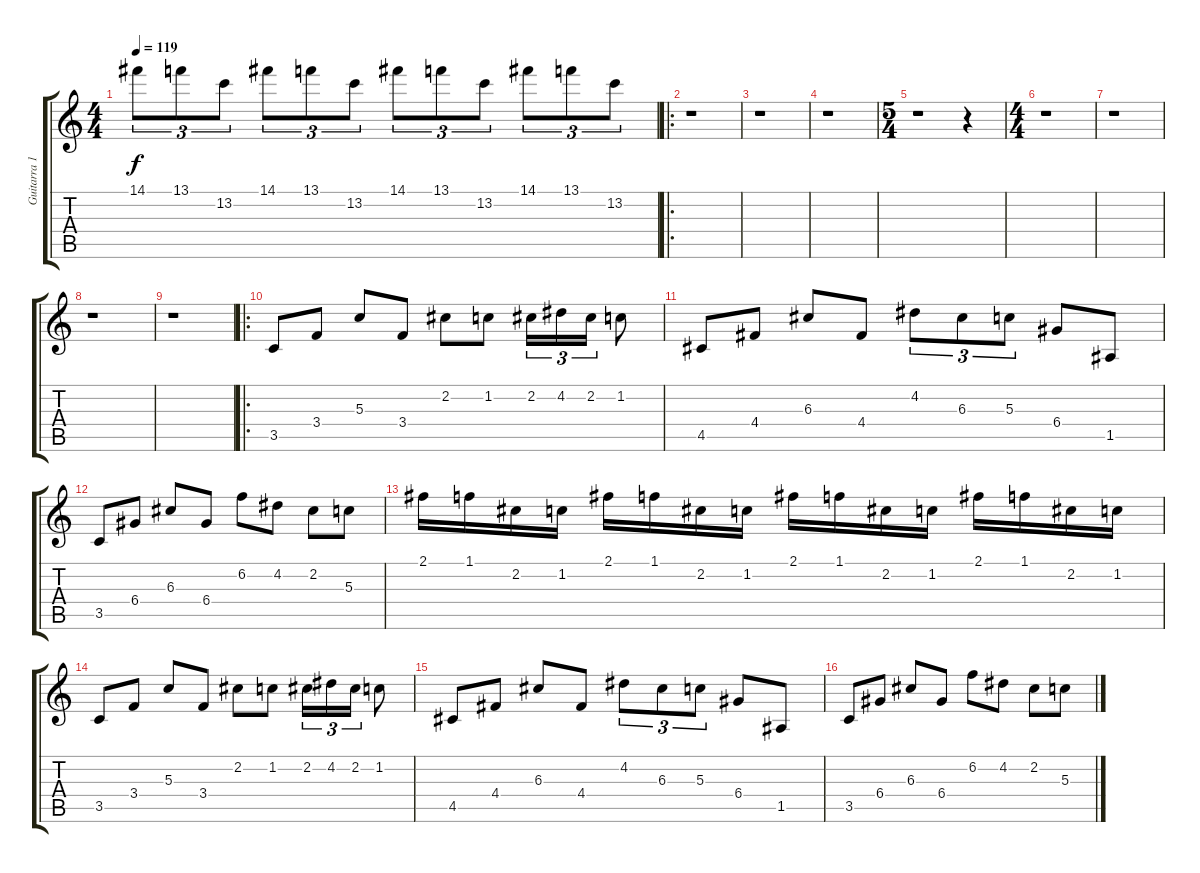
\track ("Guitarra 1" "Guitarra 1") {instrument distortionguitar}
\staff {score tabs}
\tuning (E4 B3 G3 D3 A2 E2) {hide}
\ts (4 4)
\tempo 119
\clef g2
\ks c
14.1.8{tu (3 2) dy f} 13.1.8{tu (3 2)} 13.2.8{tu (3 2)} 14.1.8{tu (3 2)} 13.1.8{tu (3 2)} 13.2.8{tu (3 2)} 14.1.8{tu (3 2)} 13.1.8{tu (3 2)} 13.2.8{tu (3 2)} 14.1.8{tu (3 2)} 13.1.8{tu (3 2)} 13.2.8{tu (3 2)} |
\ro
r.1 |
r.1 |
r.1 |
\ts (5 4)
r.1 r.4 |
\ts (4 4)
r.1 |
r.1 |
r.1 |
r.1 |
\ro
3.5.8{volume 12} 3.4.8 5.3.8 3.4.8 2.2.8 1.2.8 2.2.16{tu (3 2)} 4.2.16{tu (3 2)} 2.2.16{tu (3 2)} 1.2.8 |
4.5.8 4.4.8 6.3.8 4.4.8 4.2.8{tu (3 2)} 6.3.8{tu (3 2)} 5.3.8{tu (3 2)} 6.4.8 1.5.8 |
3.5.8 6.4.8 6.3.8 6.4.8 6.2.8 4.2.8 2.2.8 5.3.8 |
2.1.16 1.1.16 2.2.16 1.2.16 2.1.16 1.1.16 2.2.16 1.2.16 2.1.16 1.1.16 2.2.16 1.2.16 2.1.16 1.1.16 2.2.16 1.2.16 |
3.5.8 3.4.8 5.3.8 3.4.8 2.2.8 1.2.8 2.2.16{tu (3 2)} 4.2.16{tu (3 2)} 2.2.16{tu (3 2)} 1.2.8 |
4.5.8 4.4.8 6.3.8 4.4.8 4.2.8{tu (3 2)} 6.3.8{tu (3 2)} 5.3.8{tu (3 2)} 6.4.8 1.5.8 |
3.5.8 6.4.8 6.3.8 6.4.8 6.2.8 4.2.8 2.2.8 5.3.8
